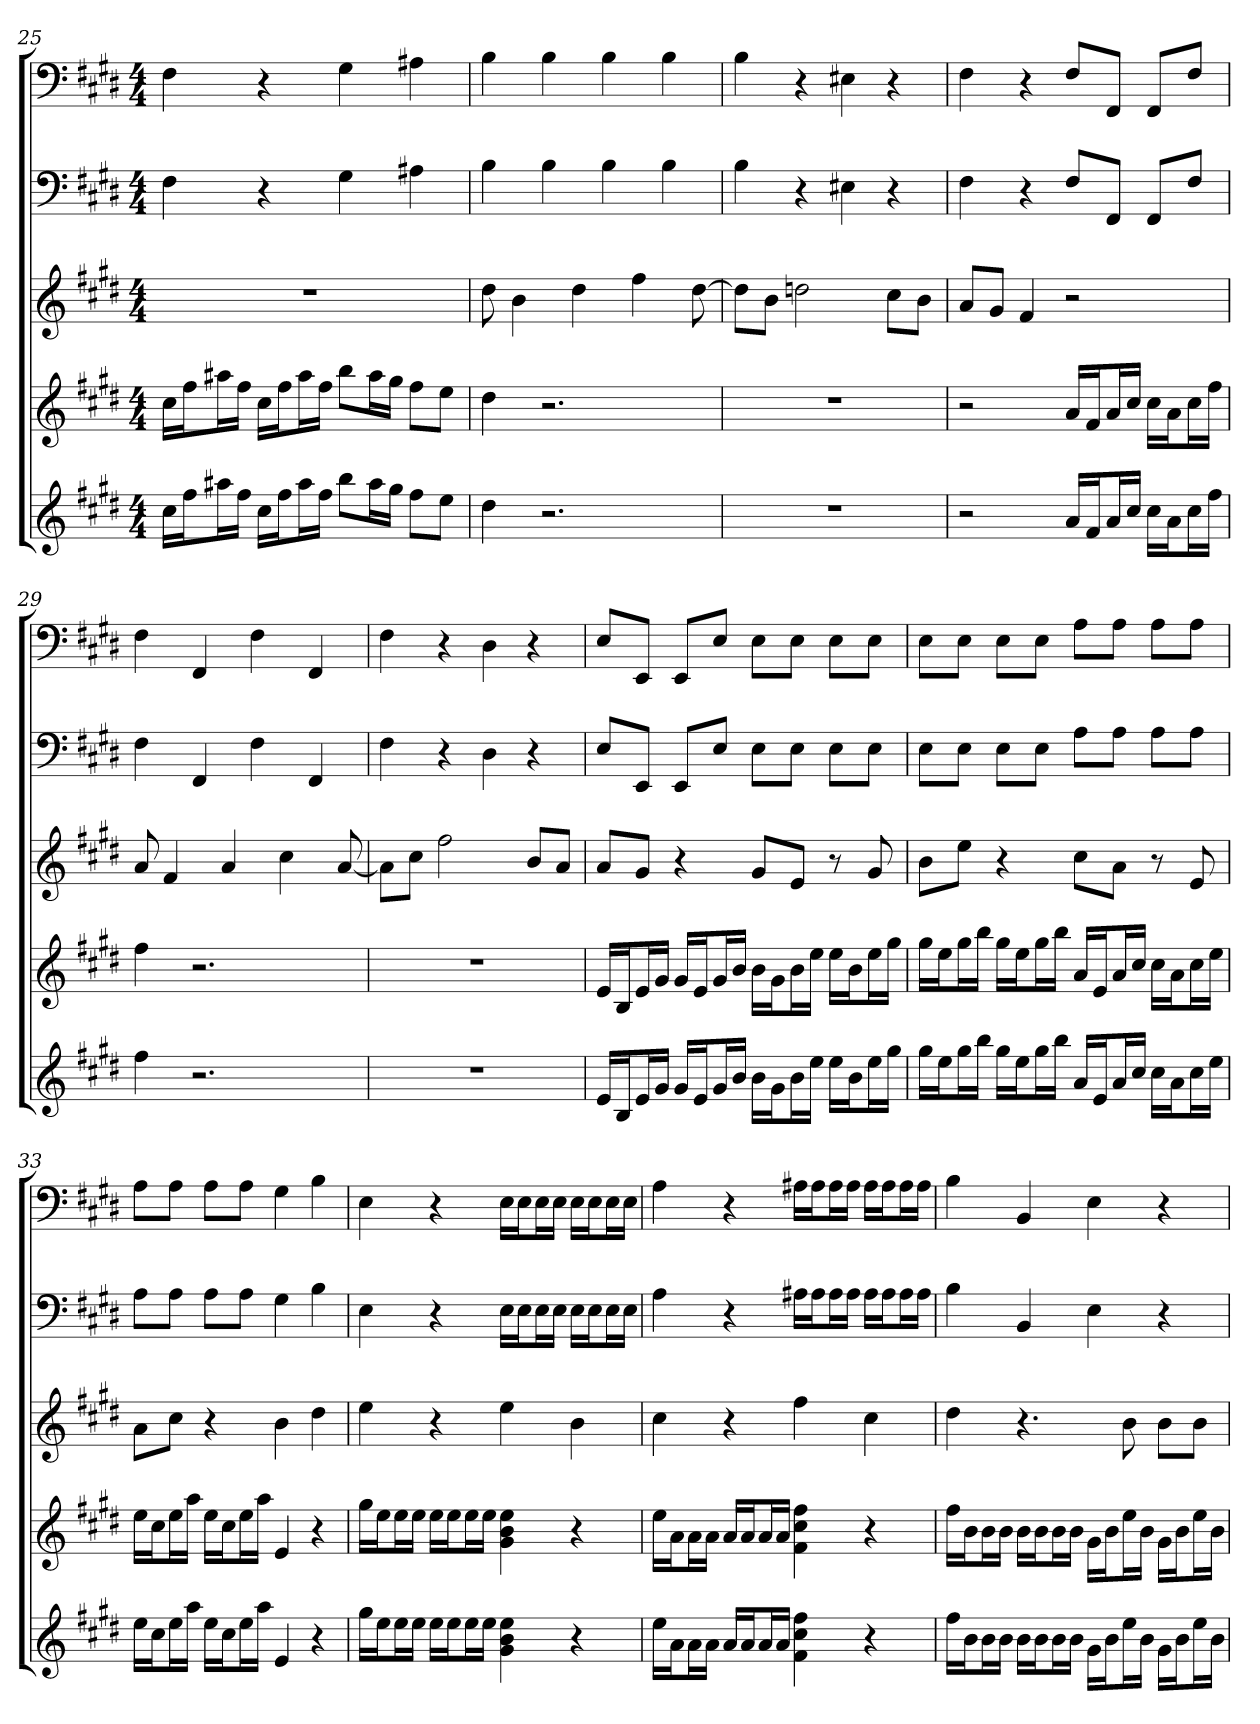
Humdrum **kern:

**kern	**kern	**kern	**kern	**kern
*part5	*part4	*part3	*part2	*part1
*staff5	*staff4	*staff3	*staff2	*staff1
*	*	*	*clefF4	*clefF4
*k[f#c#g#d#]	*k[f#c#g#d#]	*k[f#c#g#d#]	*k[f#c#g#d#]	*k[f#c#g#d#]
*E:	*E:	*E:	*E:	*E:
*M4/4	*M4/4	*M4/4	*M4/4	*M4/4
=25	=25	=25	=25	=25
16cc#LL	16cc#LL	1r	4F#	4F#
16ff#J	16ff#J	.	.	.
16aa#XL	16aa#XL	.	.	.
16ff#JJ	16ff#JJ	.	.	.
16cc#LL	16cc#LL	.	4r	4r
16ff#J	16ff#J	.	.	.
16aa#L	16aa#L	.	.	.
16ff#JJ	16ff#JJ	.	.	.
8bbL	8bbL	.	4G#	4G#
16aa#L	16aa#L	.	.	.
16gg#JJ	16gg#JJ	.	.	.
8ff#L	8ff#L	.	4A#X	4A#X
8eeJ	8eeJ	.	.	.
=26	=26	=26	=26	=26
4dd#	4dd#	8dd#	4B	4B
.	.	4b	.	.
2.r	2.r	.	4B	4B
.	.	4dd#	.	.
.	.	.	4B	4B
.	.	4ff#	.	.
.	.	.	4B	4B
.	.	[8dd#	.	.
=27	=27	=27	=27	=27
1r	1r	8dd#L]	4B	4B
.	.	8bJ	.	.
.	.	2ddn	4r	4r
.	.	.	4E#X	4E#X
.	.	8cc#L	4r	4r
.	.	8bJ	.	.
=28	=28	=28	=28	=28
2r	2r	8aL	4F#	4F#
.	.	8g#J	.	.
.	.	4f#	4r	4r
16aLL	16aLL	2r	8F#/L	8F#/L
16f#J	16f#J	.	.	.
16aL	16aL	.	8FF#/J	8FF#/J
16cc#JJ	16cc#JJ	.	.	.
16cc#LL	16cc#LL	.	8FF#/L	8FF#/L
16aJ	16aJ	.	.	.
16cc#L	16cc#L	.	8F#/J	8F#/J
16ff#JJ	16ff#JJ	.	.	.
=29	=29	=29	=29	=29
4ff#	4ff#	8a	4F#	4F#
.	.	4f#	.	.
2.r	2.r	.	4FF#	4FF#
.	.	4a	.	.
.	.	.	4F#	4F#
.	.	4cc#	.	.
.	.	.	4FF#	4FF#
.	.	[8a	.	.
=30	=30	=30	=30	=30
1r	1r	8aL]	4F#	4F#
.	.	8cc#J	.	.
.	.	2ff#	4r	4r
.	.	.	4D#	4D#
.	.	8bL	4r	4r
.	.	8aJ	.	.
=31	=31	=31	=31	=31
16eLL	16eLL	8aL	8E/L	8E/L
16BJ	16BJ	.	.	.
16eL	16eL	8g#J	8EE/J	8EE/J
16g#JJ	16g#JJ	.	.	.
16g#LL	16g#LL	4r	8EE/L	8EE/L
16eJ	16eJ	.	.	.
16g#L	16g#L	.	8E/J	8E/J
16bJJ	16bJJ	.	.	.
16bLL	16bLL	8g#L	8E\L	8E\L
16g#J	16g#J	.	.	.
16bL	16bL	8eJ	8E\J	8E\J
16eeJJ	16eeJJ	.	.	.
16eeLL	16eeLL	8r	8E\L	8E\L
16bJ	16bJ	.	.	.
16eeL	16eeL	8g#	8E\J	8E\J
16gg#JJ	16gg#JJ	.	.	.
=32	=32	=32	=32	=32
16gg#LL	16gg#LL	8bL	8E\L	8E\L
16eeJ	16eeJ	.	.	.
16gg#L	16gg#L	8eeJ	8E\J	8E\J
16bbJJ	16bbJJ	.	.	.
16gg#LL	16gg#LL	4r	8E\L	8E\L
16eeJ	16eeJ	.	.	.
16gg#L	16gg#L	.	8E\J	8E\J
16bbJJ	16bbJJ	.	.	.
16aLL	16aLL	8cc#L	8A\L	8A\L
16eJ	16eJ	.	.	.
16aL	16aL	8aJ	8A\J	8A\J
16cc#JJ	16cc#JJ	.	.	.
16cc#LL	16cc#LL	8r	8A\L	8A\L
16aJ	16aJ	.	.	.
16cc#L	16cc#L	8e	8A\J	8A\J
16eeJJ	16eeJJ	.	.	.
=33	=33	=33	=33	=33
16eeLL	16eeLL	8aL	8A\L	8A\L
16cc#J	16cc#J	.	.	.
16eeL	16eeL	8cc#J	8A\J	8A\J
16aaJJ	16aaJJ	.	.	.
16eeLL	16eeLL	4r	8A\L	8A\L
16cc#J	16cc#J	.	.	.
16eeL	16eeL	.	8A\J	8A\J
16aaJJ	16aaJJ	.	.	.
4e	4e	4b	4G#	4G#
4r	4r	4dd#	4B	4B
=34	=34	=34	=34	=34
16gg#LL	16gg#LL	4ee	4E	4E
16eeJ	16eeJ	.	.	.
16eeL	16eeL	.	.	.
16eeJJ	16eeJJ	.	.	.
16eeLL	16eeLL	4r	4r	4r
16eeJ	16eeJ	.	.	.
16eeL	16eeL	.	.	.
16eeJJ	16eeJJ	.	.	.
4g# 4b 4ee	4g# 4b 4ee	4ee	16E\LL	16E\LL
.	.	.	16E\J	16E\J
.	.	.	16E\L	16E\L
.	.	.	16E\JJ	16E\JJ
4r	4r	4b	16E\LL	16E\LL
.	.	.	16E\J	16E\J
.	.	.	16E\L	16E\L
.	.	.	16E\JJ	16E\JJ
=35	=35	=35	=35	=35
16eeLL	16eeLL	4cc#	4A	4A
16aJ	16aJ	.	.	.
16aL	16aL	.	.	.
16aJJ	16aJJ	.	.	.
16aLL	16aLL	4r	4r	4r
16aJ	16aJ	.	.	.
16aL	16aL	.	.	.
16aJJ	16aJJ	.	.	.
4f# 4cc# 4ff#	4f# 4cc# 4ff#	4ff#	16A#X\LL	16A#X\LL
.	.	.	16A#\J	16A#\J
.	.	.	16A#\L	16A#\L
.	.	.	16A#\JJ	16A#\JJ
4r	4r	4cc#	16A#\LL	16A#\LL
.	.	.	16A#\J	16A#\J
.	.	.	16A#\L	16A#\L
.	.	.	16A#\JJ	16A#\JJ
=36	=36	=36	=36	=36
16ff#LL	16ff#LL	4dd#	4B	4B
16bJ	16bJ	.	.	.
16bL	16bL	.	.	.
16bJJ	16bJJ	.	.	.
16bLL	16bLL	4.r	4BB	4BB
16bJ	16bJ	.	.	.
16bL	16bL	.	.	.
16bJJ	16bJJ	.	.	.
16g#LL	16g#LL	.	4E	4E
16bJ	16bJ	.	.	.
16eeL	16eeL	8b	.	.
16bJJ	16bJJ	.	.	.
16g#LL	16g#LL	8bL	4r	4r
16bJ	16bJ	.	.	.
16eeL	16eeL	8bJ	.	.
16bJJ	16bJJ	.	.	.
=	=	=	=	=
*-	*-	*-	*-	*-
